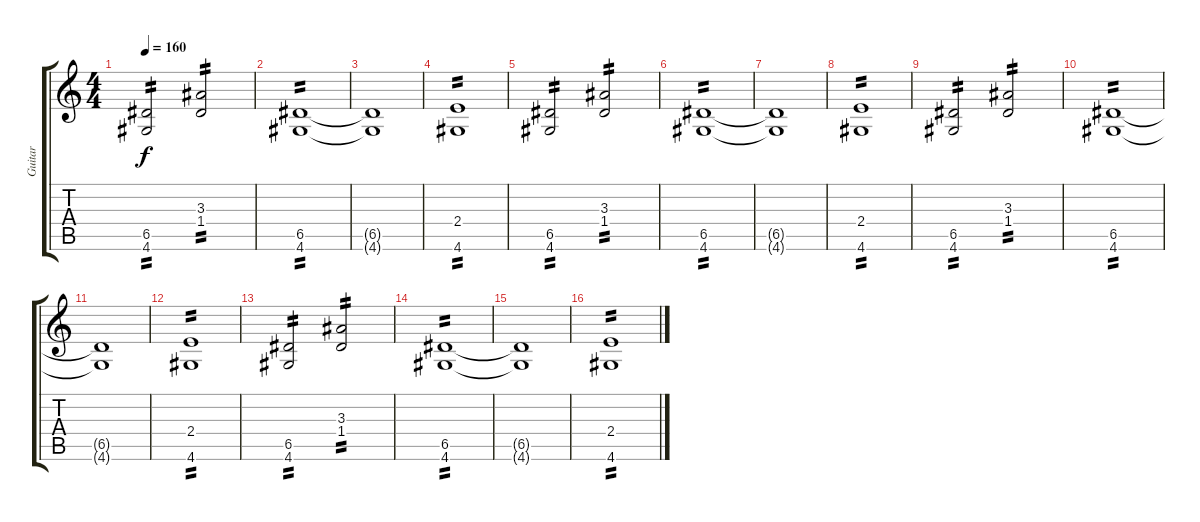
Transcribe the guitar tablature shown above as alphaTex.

\track ("Guitar" "Guitar") {instrument distortionguitar}
\staff {score tabs}
\tuning (E4 B3 G3 D3 A2 E2) {hide}
\ts (4 4)
\tempo 160
\clef g2
\ks c
(6.5 4.6).2{tp 2 dy f} (3.3 1.4).2{tp 2} |
(6.5 4.6).1{tp 2} |
(6.5{t} 4.6{t}).1 |
(2.4 4.6).1{tp 2} |
(6.5 4.6).2{tp 2} (3.3 1.4).2{tp 2} |
(6.5 4.6).1{tp 2} |
(6.5{t} 4.6{t}).1 |
(2.4 4.6).1{tp 2} |
(6.5 4.6).2{tp 2} (3.3 1.4).2{tp 2} |
(6.5 4.6).1{tp 2} |
(6.5{t} 4.6{t}).1 |
(2.4 4.6).1{tp 2} |
(6.5 4.6).2{tp 2} (3.3 1.4).2{tp 2} |
(6.5 4.6).1{tp 2} |
(6.5{t} 4.6{t}).1 |
(2.4 4.6).1{tp 2}
